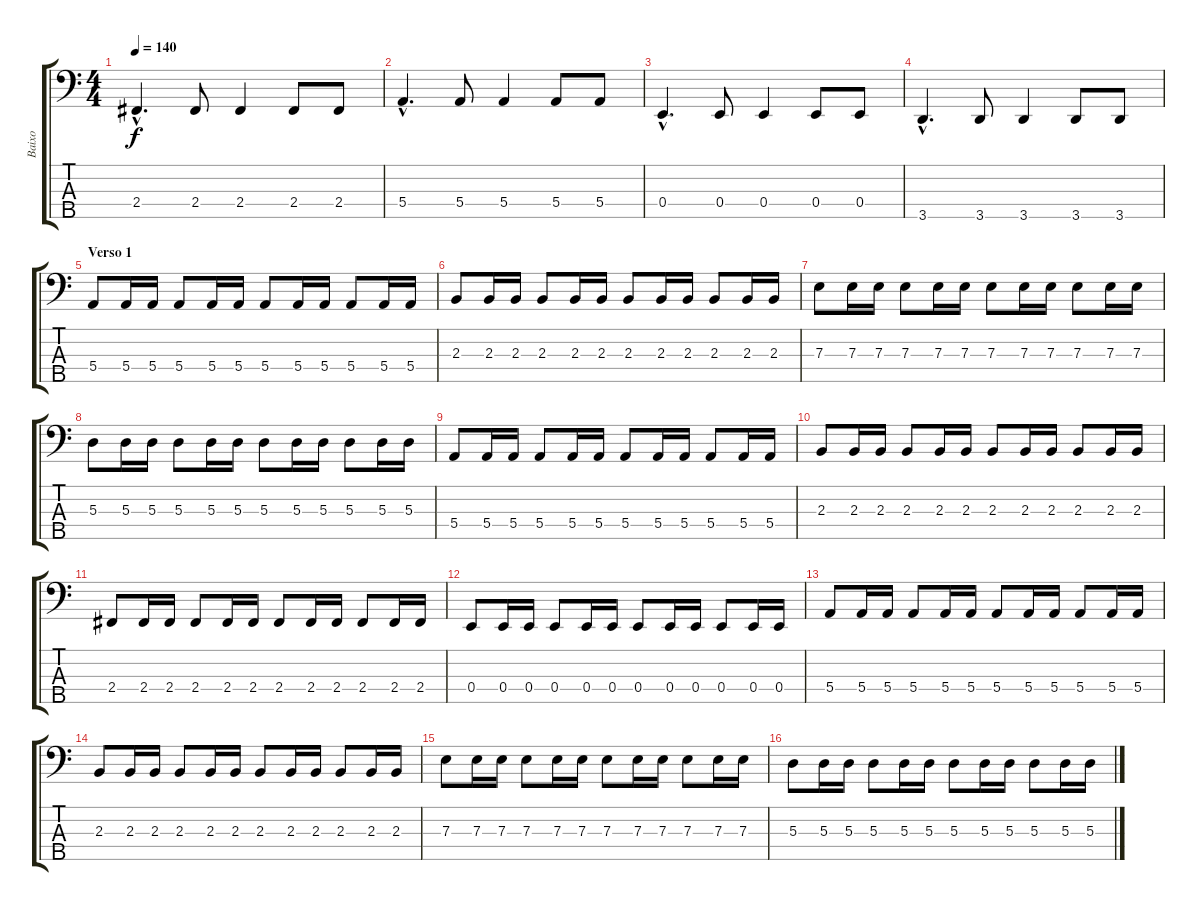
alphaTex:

\track ("Baixo" "Baixo") {instrument electricbassfinger}
\staff {score tabs}
\tuning (G2 D2 A1 E1 B0) {hide}
\ts (4 4)
\tempo 140
\clef f4
\ks c
2.4{hac}.4{d dy f} 2.4.8 2.4.4 2.4.8 2.4.8 |
5.4{hac}.4{d} 5.4.8 5.4.4 5.4.8 5.4.8 |
0.4{hac}.4{d} 0.4.8 0.4.4 0.4.8 0.4.8 |
3.5{hac}.4{d} 3.5.8 3.5.4 3.5.8 3.5.8 |
\section ("" "Verso 1")
5.4.8 5.4.16 5.4.16 5.4.8 5.4.16 5.4.16 5.4.8 5.4.16 5.4.16 5.4.8 5.4.16 5.4.16 |
2.3.8 2.3.16 2.3.16 2.3.8 2.3.16 2.3.16 2.3.8 2.3.16 2.3.16 2.3.8 2.3.16 2.3.16 |
7.3.8 7.3.16 7.3.16 7.3.8 7.3.16 7.3.16 7.3.8 7.3.16 7.3.16 7.3.8 7.3.16 7.3.16 |
5.3.8 5.3.16 5.3.16 5.3.8 5.3.16 5.3.16 5.3.8 5.3.16 5.3.16 5.3.8 5.3.16 5.3.16 |
5.4.8 5.4.16 5.4.16 5.4.8 5.4.16 5.4.16 5.4.8 5.4.16 5.4.16 5.4.8 5.4.16 5.4.16 |
2.3.8 2.3.16 2.3.16 2.3.8 2.3.16 2.3.16 2.3.8 2.3.16 2.3.16 2.3.8 2.3.16 2.3.16 |
2.4.8 2.4.16 2.4.16 2.4.8 2.4.16 2.4.16 2.4.8 2.4.16 2.4.16 2.4.8 2.4.16 2.4.16 |
0.4.8 0.4.16 0.4.16 0.4.8 0.4.16 0.4.16 0.4.8 0.4.16 0.4.16 0.4.8 0.4.16 0.4.16 |
5.4.8 5.4.16 5.4.16 5.4.8 5.4.16 5.4.16 5.4.8 5.4.16 5.4.16 5.4.8 5.4.16 5.4.16 |
2.3.8 2.3.16 2.3.16 2.3.8 2.3.16 2.3.16 2.3.8 2.3.16 2.3.16 2.3.8 2.3.16 2.3.16 |
7.3.8 7.3.16 7.3.16 7.3.8 7.3.16 7.3.16 7.3.8 7.3.16 7.3.16 7.3.8 7.3.16 7.3.16 |
5.3.8 5.3.16 5.3.16 5.3.8 5.3.16 5.3.16 5.3.8 5.3.16 5.3.16 5.3.8 5.3.16 5.3.16
